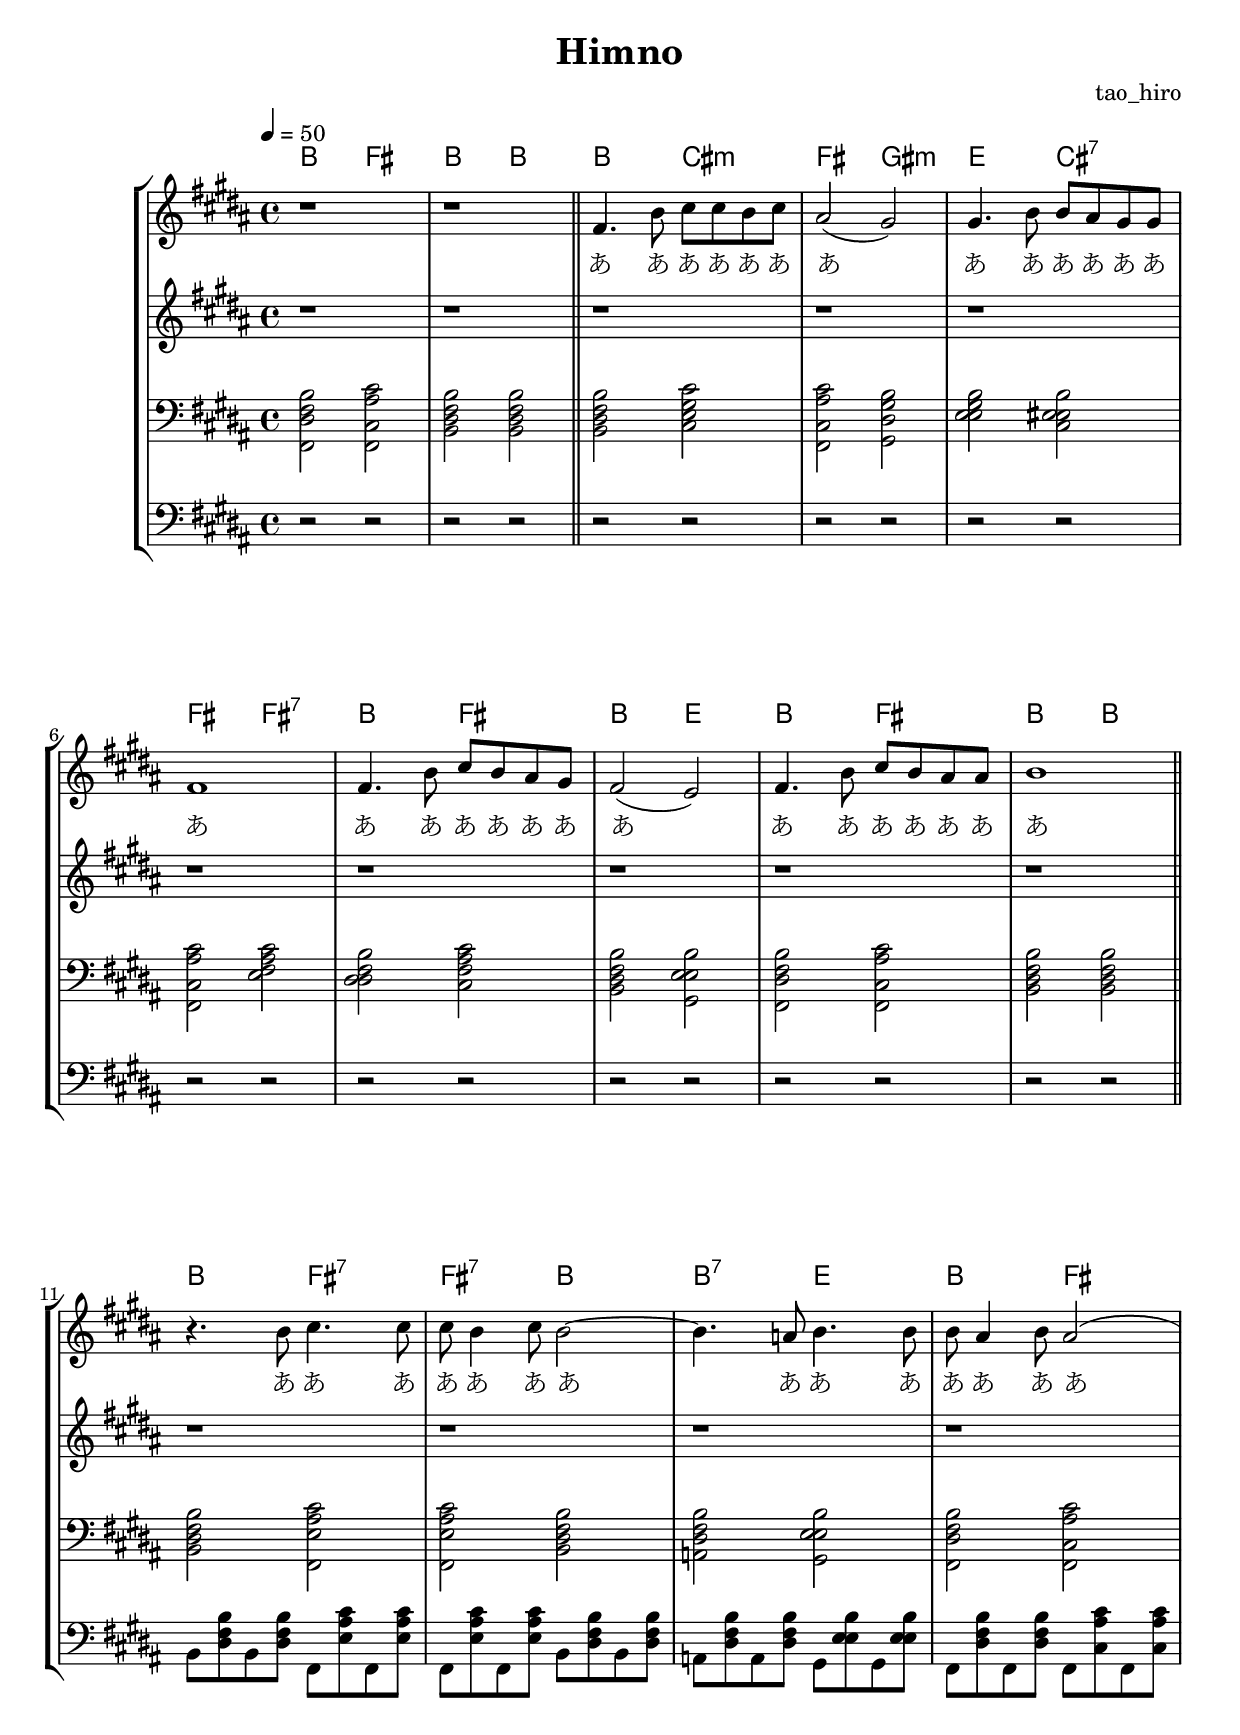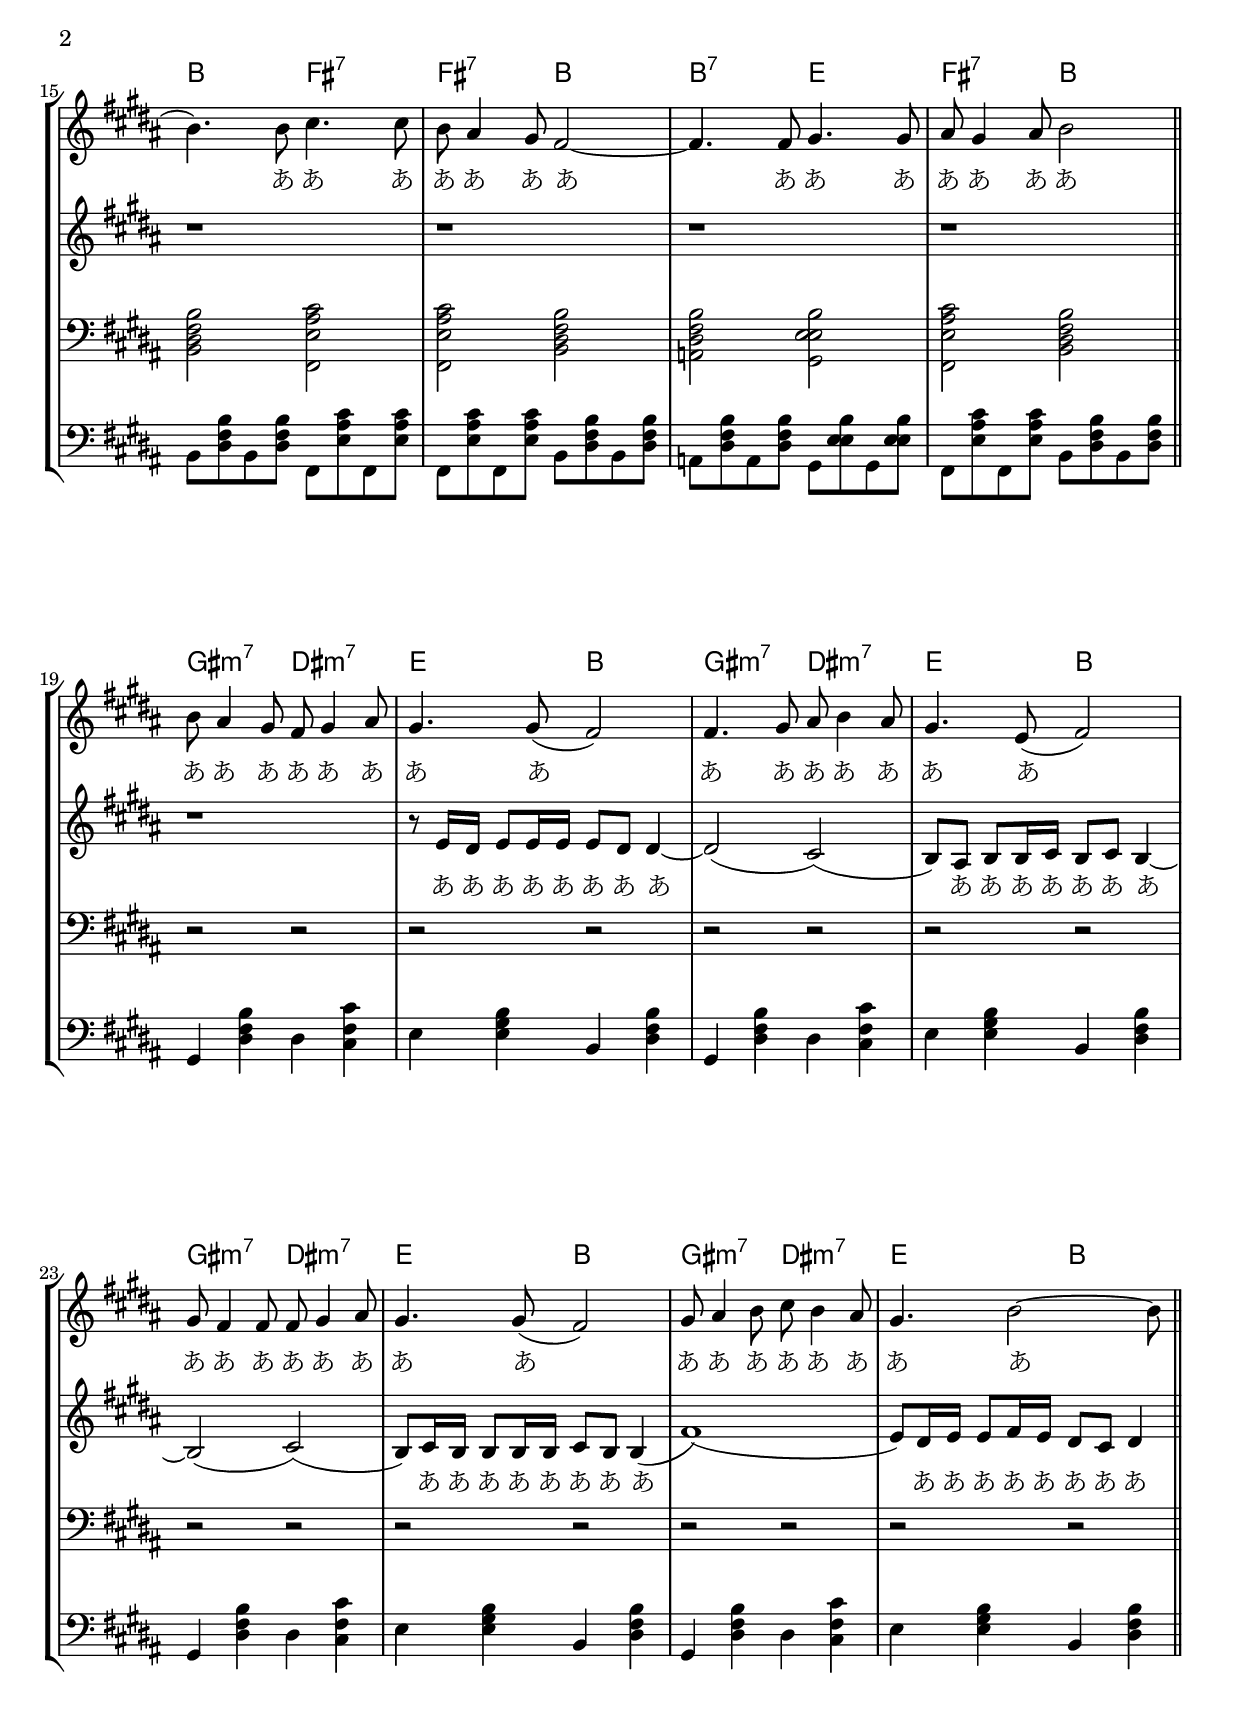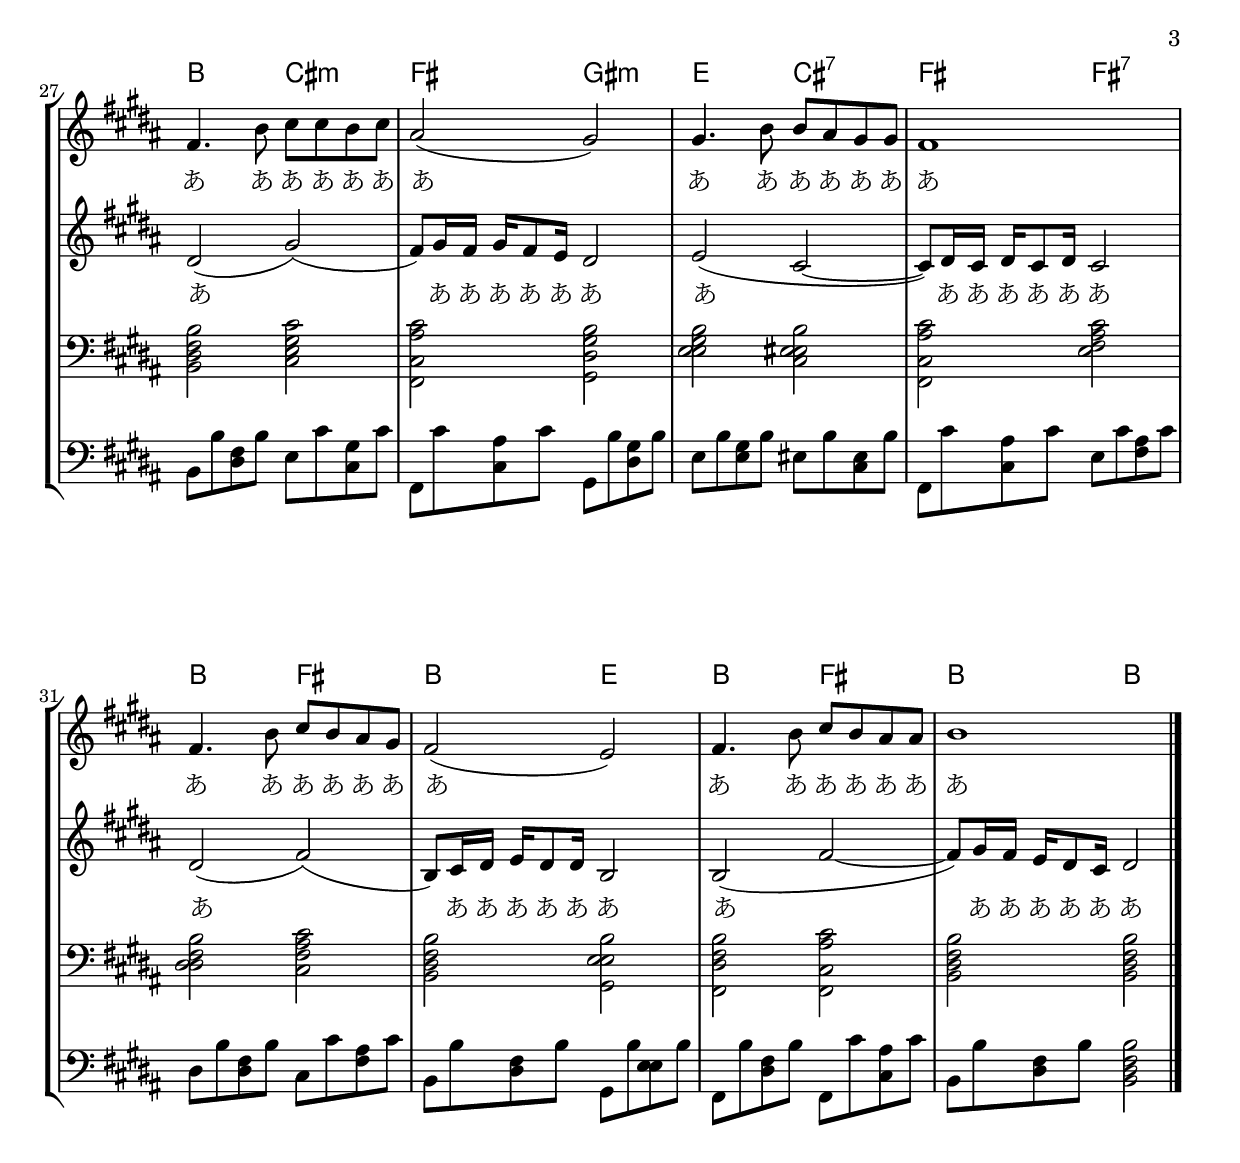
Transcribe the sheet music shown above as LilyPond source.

\version "2.12.1"

\header {
	title = \markup {Himno}
	composer = \markup \center-column {tao_hiro}
}

harmony = \chordmode {
	b2 fis b b 

	b cis:m fis gis:m e cis:7 fis fis:7 b fis b e b fis b b 

	b fis:7 fis:7 b b:7 e b fis b fis:7 fis:7 b b:7 e fis:7 b 

	gis:min7 dis:min7 e b gis:min7 dis:min7 e b gis:min7 dis:min7 e b gis:min7 dis:min7 e b 

	b cis:m fis gis:m e cis:7 fis fis:7 b fis b e b fis b b 
}

melody = {
	\key b \major
	\tempo 4 = 50
	r1 | r1   
	\set Staff.midiInstrument = #"fss0.42"
	fis'4.  b'8  cis''8  cis''8  b'8  cis''8 
	ais'2  (gis'2) 
	gis'4.  b'8  b'8  ais'8  gis'8  gis'8 
	fis'1 
	fis'4.  b'8  cis''8  b'8  ais'8  gis'8 
	fis'2  (e'2) 
	fis'4.  b'8  cis''8  b'8  ais'8  ais'8 
	b'1
	\set Staff.midiInstrument = #"fss0.42"
	r4. b'8  cis''4.  cis''8 
	cis''8  b'4  cis''8  b'2~ 
	b'4.  a'8  b'4.  b'8 
	b'8  ais'4  b'8  ais'2 
	(b'4.)  b'8  cis''4.  cis''8 
	b'8  ais'4  gis'8  fis'2~ 
	fis'4.  fis'8  gis'4.  gis'8 
	ais'8  gis'4  ais'8  b'2
	\set Staff.midiInstrument = #"fss0.42"
	b'8  ais'4  gis'8  fis'8  gis'4  ais'8 
	gis'4.  gis'8  (fis'2) 
	fis'4.  gis'8  ais'8  b'4  ais'8 
	gis'4.  e'8  (fis'2) 
	gis'8  fis'4  fis'8  fis'8  gis'4  ais'8 
	gis'4.  gis'8  (fis'2) 
	gis'8  ais'4  b'8  cis''8  b'4  ais'8 
	gis'4.  b'2~b'8
	\set Staff.midiInstrument = #"fss0.42"
	fis'4.  b'8  cis''8  cis''8  b'8  cis''8 
	ais'2  (gis'2) 
	gis'4.  b'8  b'8  ais'8  gis'8  gis'8 
	fis'1 
	fis'4.  b'8  cis''8  b'8  ais'8  gis'8 
	fis'2  (e'2) 
	fis'4.  b'8  cis''8  b'8  ais'8  ais'8 
	b'1
	\bar "|."
}

words = \lyricmode {
	
	あ  あ  あ  あ  あ  あ  あ  あ  あ  あ  あ  あ  あ  あ  あ  あ  あ  あ  あ  あ  あ  あ  あ  あ  あ  あ  あ  あ  
	あ  あ  あ  あ  あ  あ  あ  あ  あ  あ  あ  あ  あ  あ  あ  あ  あ  あ  あ  あ  あ  あ  あ  あ  あ  あ  あ  あ  
	あ  あ  あ  あ  あ  あ  あ  あ  あ  あ  あ  あ  あ  あ  あ  あ  あ  あ  あ  あ  あ  あ  あ  あ  あ  あ  あ  あ  あ  あ  あ  
	あ  あ  あ  あ  あ  あ  あ  あ  あ  あ  あ  あ  あ  あ  あ  あ  あ  あ  あ  あ  あ  あ  あ  あ  あ  あ  あ  あ  
}

secondmelody = {
	\key b \major
	\tempo 4 = 50
	r1 | r1   
	r1 | r1 | r1 | r1 | r1 | r1 | r1 | r1   
	r1 | r1 | r1 | r1 | r1 | r1 | r1 | r1   
	\set Staff.midiInstrument = #"fss0.42"
	r1
r8 e'16  dis'16  e'8  e'16  e'16  e'8  dis'8  dis'4~ 
	dis'2  (cis'2) 
	(b8)  ais8  b8  b16  cis'16  b8  cis'8  b4~ 
	b2  (cis'2) 
	(b8)  cis'16  b16  b8  b16  b16  cis'8  b8  b4 
	(fis'1) 
	(e'8)  dis'16  e'16  e'8  fis'16  e'16  dis'8  cis'8  dis'4
	\set Staff.midiInstrument = #"fss0.42"
	dis'2  (gis'2) 
	(fis'8)  gis'16  fis'16  gis'16  fis'8  e'16  dis'2 
	e'2  (cis'2~ 
	cis'8)  dis'16  cis'16  dis'16  cis'8  dis'16  cis'2 
	dis'2  (fis'2) 
	(b8)  cis'16  dis'16  e'16  dis'8  dis'16  b2 
	b2  (fis'2~ 
	fis'8)  gis'16  fis'16  e'16  dis'8  cis'16  dis'2
	\bar "|."
}

secondwords = \lyricmode {
	
	
	
	あ  あ  あ  あ  あ  あ  あ  あ  あ  あ  あ  あ  あ  あ  あ  あ  あ  あ  あ  あ  あ  あ  あ  あ  あ  あ  あ  あ  あ  あ  あ  
	あ  あ  あ  あ  あ  あ  あ  あ  あ  あ  あ  あ  あ  あ  あ  あ  あ  あ  あ  あ  あ  あ  あ  あ  あ  あ  あ  あ  
}

tempochange = {
	\tempo 4 = 50
	r1 | r1 \bar "||"
	\tempo 4 = 50
	r1 | r1 | r1 | r1 | r1 | r1 | r1 | r1 \bar "||"
	\tempo 4 = 50
	r1 | r1 | r1 | r1 | r1 | r1 | r1 | r1 \bar "||"
	\tempo 4 = 50
	r1 | r1 | r1 | r1 | r1 | r1 | r1 | r1 \bar "||"
	\tempo 4 = 50
	r1 | r1 | r1 | r1 | r1 | r1 | r1 | r1 \bar "|."
}

mainacc = {
	\clef bass
	\set Staff.midiInstrument = #"Church organ"
	\key b \major
	\tempo 4 = 50
	<fis, dis fis b>2
	<fis, cis ais cis'>2
	<b, dis fis b>2
	<b, dis fis b>2
	\bar "||"

	\set Staff.midiInstrument = #"Church organ"
	<b, dis fis b>2
	<e cis gis cis'>2
	<fis, cis ais cis'>2
	<gis, dis gis b>2
	<e e gis b>2
	<eis cis eis b>2
	<fis, cis ais cis'>2
	<e fis ais cis'>2
	<dis dis fis b>2
	<cis fis ais cis'>2
	<b, dis fis b>2
	<gis, e e b>2
	<fis, dis fis b>2
	<fis, cis ais cis'>2
	<b, dis fis b>2
	<b, dis fis b>2
	\bar "||"

	\set Staff.midiInstrument = #"Church organ"
	<b, dis fis b>2
	<fis, e ais cis'>2
	<fis, e ais cis'>2
	<b, dis fis b>2
	<a, dis fis b>2
	<gis, e e b>2
	<fis, dis fis b>2
	<fis, cis ais cis'>2
	<b, dis fis b>2
	<fis, e ais cis'>2
	<fis, e ais cis'>2
	<b, dis fis b>2
	<a, dis fis b>2
	<gis, e e b>2
	<fis, e ais cis'>2
	<b, dis fis b>2
	\bar "||"

	\set Staff.midiInstrument = #"Acoustic grand"
	r2
	r2
	r2
	r2
	r2
	r2
	r2
	r2
	r2
	r2
	r2
	r2
	r2
	r2
	r2
	r2
	\bar "||"

	\set Staff.midiInstrument = #"Church organ"
	<b, dis fis b>2
	<e cis gis cis'>2
	<fis, cis ais cis'>2
	<gis, dis gis b>2
	<e e gis b>2
	<eis cis eis b>2
	<fis, cis ais cis'>2
	<e fis ais cis'>2
	<dis dis fis b>2
	<cis fis ais cis'>2
	<b, dis fis b>2
	<gis, e e b>2
	<fis, dis fis b>2
	<fis, cis ais cis'>2
	<b, dis fis b>2
	<b, dis fis b>2
	\bar "|."
}

subacc = {
	\clef bass
	\set Staff.midiInstrument = #"Acoustic grand"
	\key b \major
	\tempo 4 = 50
	r2
	r2
	r2
	r2
	\bar "||"

	\set Staff.midiInstrument = #"Acoustic grand"
	r2
	r2
	r2
	r2
	r2
	r2
	r2
	r2
	r2
	r2
	r2
	r2
	r2
	r2
	r2
	r2
	\bar "||"

	\set Staff.midiInstrument = #"Choir Aahs"
	b,8 <dis fis b> b, <dis fis b>
	fis,8 <e ais cis'> fis, <e ais cis'>
	fis,8 <e ais cis'> fis, <e ais cis'>
	b,8 <dis fis b> b, <dis fis b>
	a,8 <dis fis b> a, <dis fis b>
	gis,8 <e e b> gis, <e e b>
	fis,8 <dis fis b> fis, <dis fis b>
	fis,8 <cis ais cis'> fis, <cis ais cis'>
	b,8 <dis fis b> b, <dis fis b>
	fis,8 <e ais cis'> fis, <e ais cis'>
	fis,8 <e ais cis'> fis, <e ais cis'>
	b,8 <dis fis b> b, <dis fis b>
	a,8 <dis fis b> a, <dis fis b>
	gis,8 <e e b> gis, <e e b>
	fis,8 <e ais cis'> fis, <e ais cis'>
	b,8 <dis fis b> b, <dis fis b>
	\bar "||"

	\set Staff.midiInstrument = #"Choir Aahs"
	gis,4 <dis fis b>4
	dis4 <cis fis cis'>4
	e4 <e gis b>4
	b,4 <dis fis b>4
	gis,4 <dis fis b>4
	dis4 <cis fis cis'>4
	e4 <e gis b>4
	b,4 <dis fis b>4
	gis,4 <dis fis b>4
	dis4 <cis fis cis'>4
	e4 <e gis b>4
	b,4 <dis fis b>4
	gis,4 <dis fis b>4
	dis4 <cis fis cis'>4
	e4 <e gis b>4
	b,4 <dis fis b>4
	\bar "||"

	\set Staff.midiInstrument = #"Choir Aahs"
	b,8 b <dis fis> b
	e8 cis' <cis gis> cis'
	fis,8 cis' <cis ais> cis'
	gis,8 b <dis gis> b
	e8 b <e gis> b
	eis8 b <cis eis> b
	fis,8 cis' <cis ais> cis'
	e8 cis' <fis ais> cis'
	dis8 b <dis fis> b
	cis8 cis' <fis ais> cis'
	b,8 b <dis fis> b
	gis,8 b <e e> b
	fis,8 b <dis fis> b
	fis,8 cis' <cis ais> cis'
	b,8 b <dis fis> b
	<b, dis fis b>2
	\bar "|."
}

percA = {
	\drummode {
	r1 |r1 \bar "||"
	r1 |r1 |r1 |r1 |r1 |r1 |r1 |r1 \bar "||"
	r1 |r1 |r1 |r1 |r1 |r1 |r1 |r1 \bar "||"
	r1 |r1 |r1 |r1 |r1 |r1 |r1 |r1 \bar "||"
	r1 |r1 |r1 |r1 |r1 |r1 |r1 |r1 \bar "|."
	}
}

percB = {
	\drummode {
	r1 |r1 \bar "||"
	r1 |r1 |r1 |r1 |r1 |r1 |r1 |r1 \bar "||"
	r1 |r1 |r1 |r1 |r1 |r1 |r1 |r1 \bar "||"
	r1 |r1 |r1 |r1 |r1 |r1 |r1 |r1 \bar "||"
	r1 |r1 |r1 |r1 |r1 |r1 |r1 |r1 \bar "|."
	}
}

percC = {
	\drummode {
	r1 |r1 \bar "||"
	r1 |r1 |r1 |r1 |r1 |r1 |r1 |r1 \bar "||"
	r1 |r1 |r1 |r1 |r1 |r1 |r1 |r1 \bar "||"
	r1 |r1 |r1 |r1 |r1 |r1 |r1 |r1 \bar "||"
	r1 |r1 |r1 |r1 |r1 |r1 |r1 |r1 \bar "|."
	}
}

percD = {
	\drummode {
	r1 |r1 \bar "||"
	r1 |r1 |r1 |r1 |r1 |r1 |r1 |r1 \bar "||"
	r1 |r1 |r1 |r1 |r1 |r1 |r1 |r1 \bar "||"
	r1 |r1 |r1 |r1 |r1 |r1 |r1 |r1 \bar "||"
	r1 |r1 |r1 |r1 |r1 |r1 |r1 |r1 \bar "|."
	}
}

percE = {
	\drummode {
	r1 |r1 \bar "||"
	r1 |r1 |r1 |r1 |r1 |r1 |r1 |r1 \bar "||"
	r1 |r1 |r1 |r1 |r1 |r1 |r1 |r1 \bar "||"
	r1 |r1 |r1 |r1 |r1 |r1 |r1 |r1 \bar "||"
	r1 |r1 |r1 |r1 |r1 |r1 |r1 |r1 \bar "|."
	}
}

\score {
	<<
		\new StaffGroup <<
			\new ChordNames {\harmony}
			\new Voice = "melody" {\melody}
			\new Lyrics \lyricsto "melody" \words
			\new Voice = "secondmelody" {\secondmelody}
			\new Lyrics \lyricsto "secondmelody" \secondwords
			\new Staff = "mainacc" {\mainacc}
			\new Staff = "subacc" {\subacc}
		>>
	>>
	\layout { }
}
